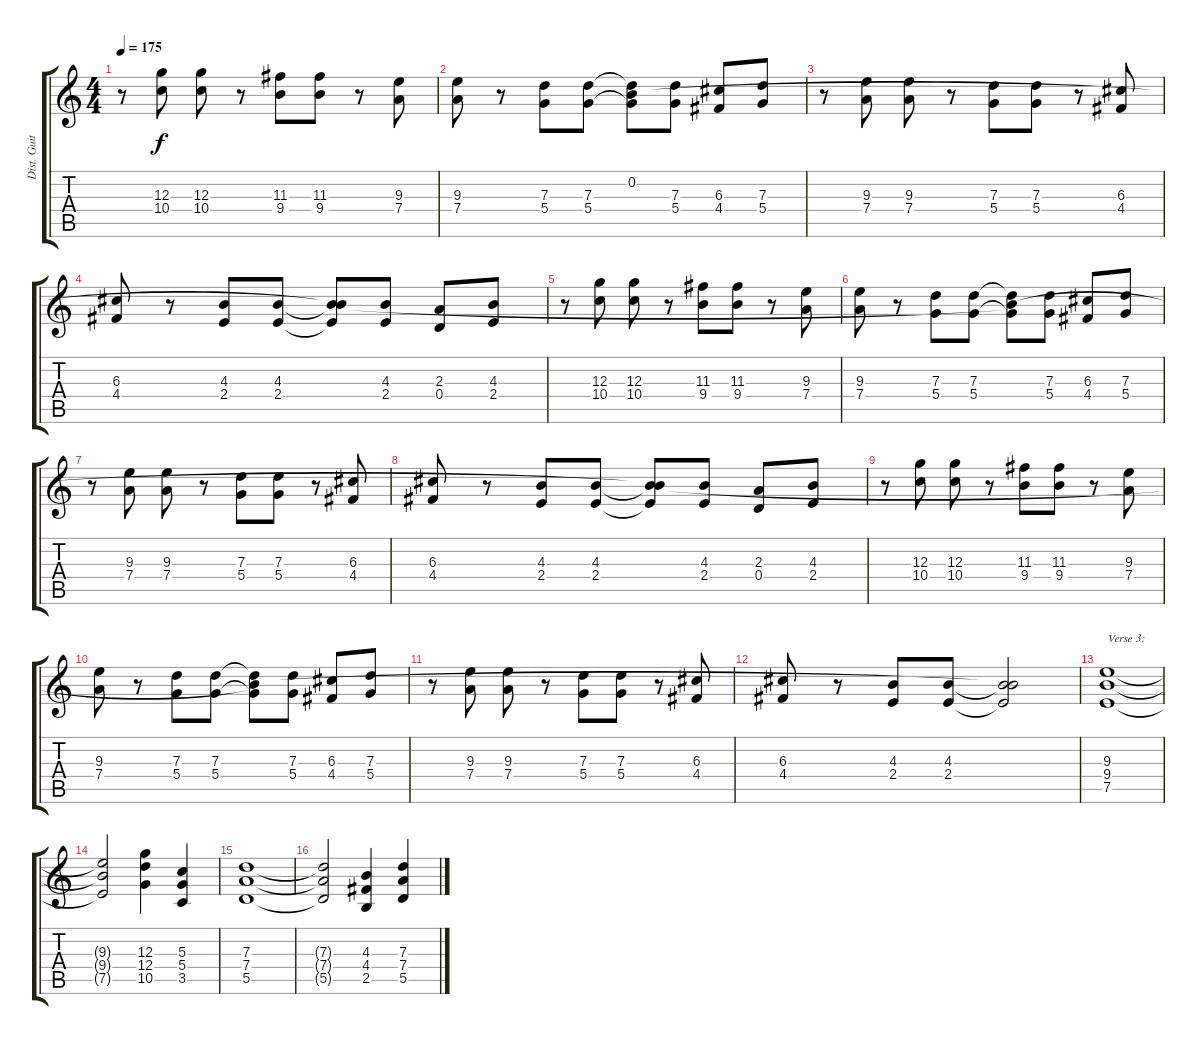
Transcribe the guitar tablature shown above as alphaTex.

\track ("Dist. Guitar 1" "Dist. Guit") {instrument distortionguitar}
\staff {score tabs}
\tuning (E4 B3 G3 D3 A2 E2) {hide}
\ts (4 4)
\tempo 175
\clef g2
\ks c
r.8{dy f} (12.3 10.4).8 (12.3 10.4).8 r.8 (11.3 9.4).8 (11.3 9.4).8 r.8 (9.3 7.4).8 |
(9.3 7.4).8 r.8 (7.3 5.4).8 (7.3 5.4).8 (0.2{t} 7.3{t} 5.4{t}).8 (7.3 5.4).8 (6.3 4.4).8 (7.3 5.4).8 |
r.8 (9.3 7.4).8 (9.3 7.4).8 r.8 (7.3 5.4).8 (7.3 5.4).8 r.8 (6.3 4.4).8 |
(6.3 4.4).8 r.8 (4.3 2.4).8 (4.3 2.4).8 (0.2{t} 4.3{t} 2.4{t}).8 (4.3 2.4).8 (2.3 0.4).8 (4.3 2.4).8 |
r.8 (12.3 10.4).8 (12.3 10.4).8 r.8 (11.3 9.4).8 (11.3 9.4).8 r.8 (9.3 7.4).8 |
(9.3 7.4).8 r.8 (7.3 5.4).8 (7.3 5.4).8 (0.2{t} 7.3{t} 5.4{t}).8 (7.3 5.4).8 (6.3 4.4).8 (7.3 5.4).8 |
r.8 (9.3 7.4).8 (9.3 7.4).8 r.8 (7.3 5.4).8 (7.3 5.4).8 r.8 (6.3 4.4).8 |
(6.3 4.4).8 r.8 (4.3 2.4).8 (4.3 2.4).8 (0.2{t} 4.3{t} 2.4{t}).8 (4.3 2.4).8 (2.3 0.4).8 (4.3 2.4).8 |
r.8 (12.3 10.4).8 (12.3 10.4).8 r.8 (11.3 9.4).8 (11.3 9.4).8 r.8 (9.3 7.4).8 |
(9.3 7.4).8 r.8 (7.3 5.4).8 (7.3 5.4).8 (0.2{t} 7.3{t} 5.4{t}).8 (7.3 5.4).8 (6.3 4.4).8 (7.3 5.4).8 |
r.8 (9.3 7.4).8 (9.3 7.4).8 r.8 (7.3 5.4).8 (7.3 5.4).8 r.8 (6.3 4.4).8 |
(6.3 4.4).8 r.8 (4.3 2.4).8 (4.3 2.4).8 (0.2{t} 4.3{t} 2.4{t}).2 |
(9.3 9.4 7.5).1{txt "Verse 3:" volume 10 instrument distortionguitar} |
(9.3{t} 9.4{t} 7.5{t}).2 (12.3 12.4 10.5).4 (5.3 5.4 3.5).4 |
(7.3 7.4 5.5).1 |
(7.3{t} 7.4{t} 5.5{t}).2 (4.3 4.4 2.5).4 (7.3 7.4 5.5).4
